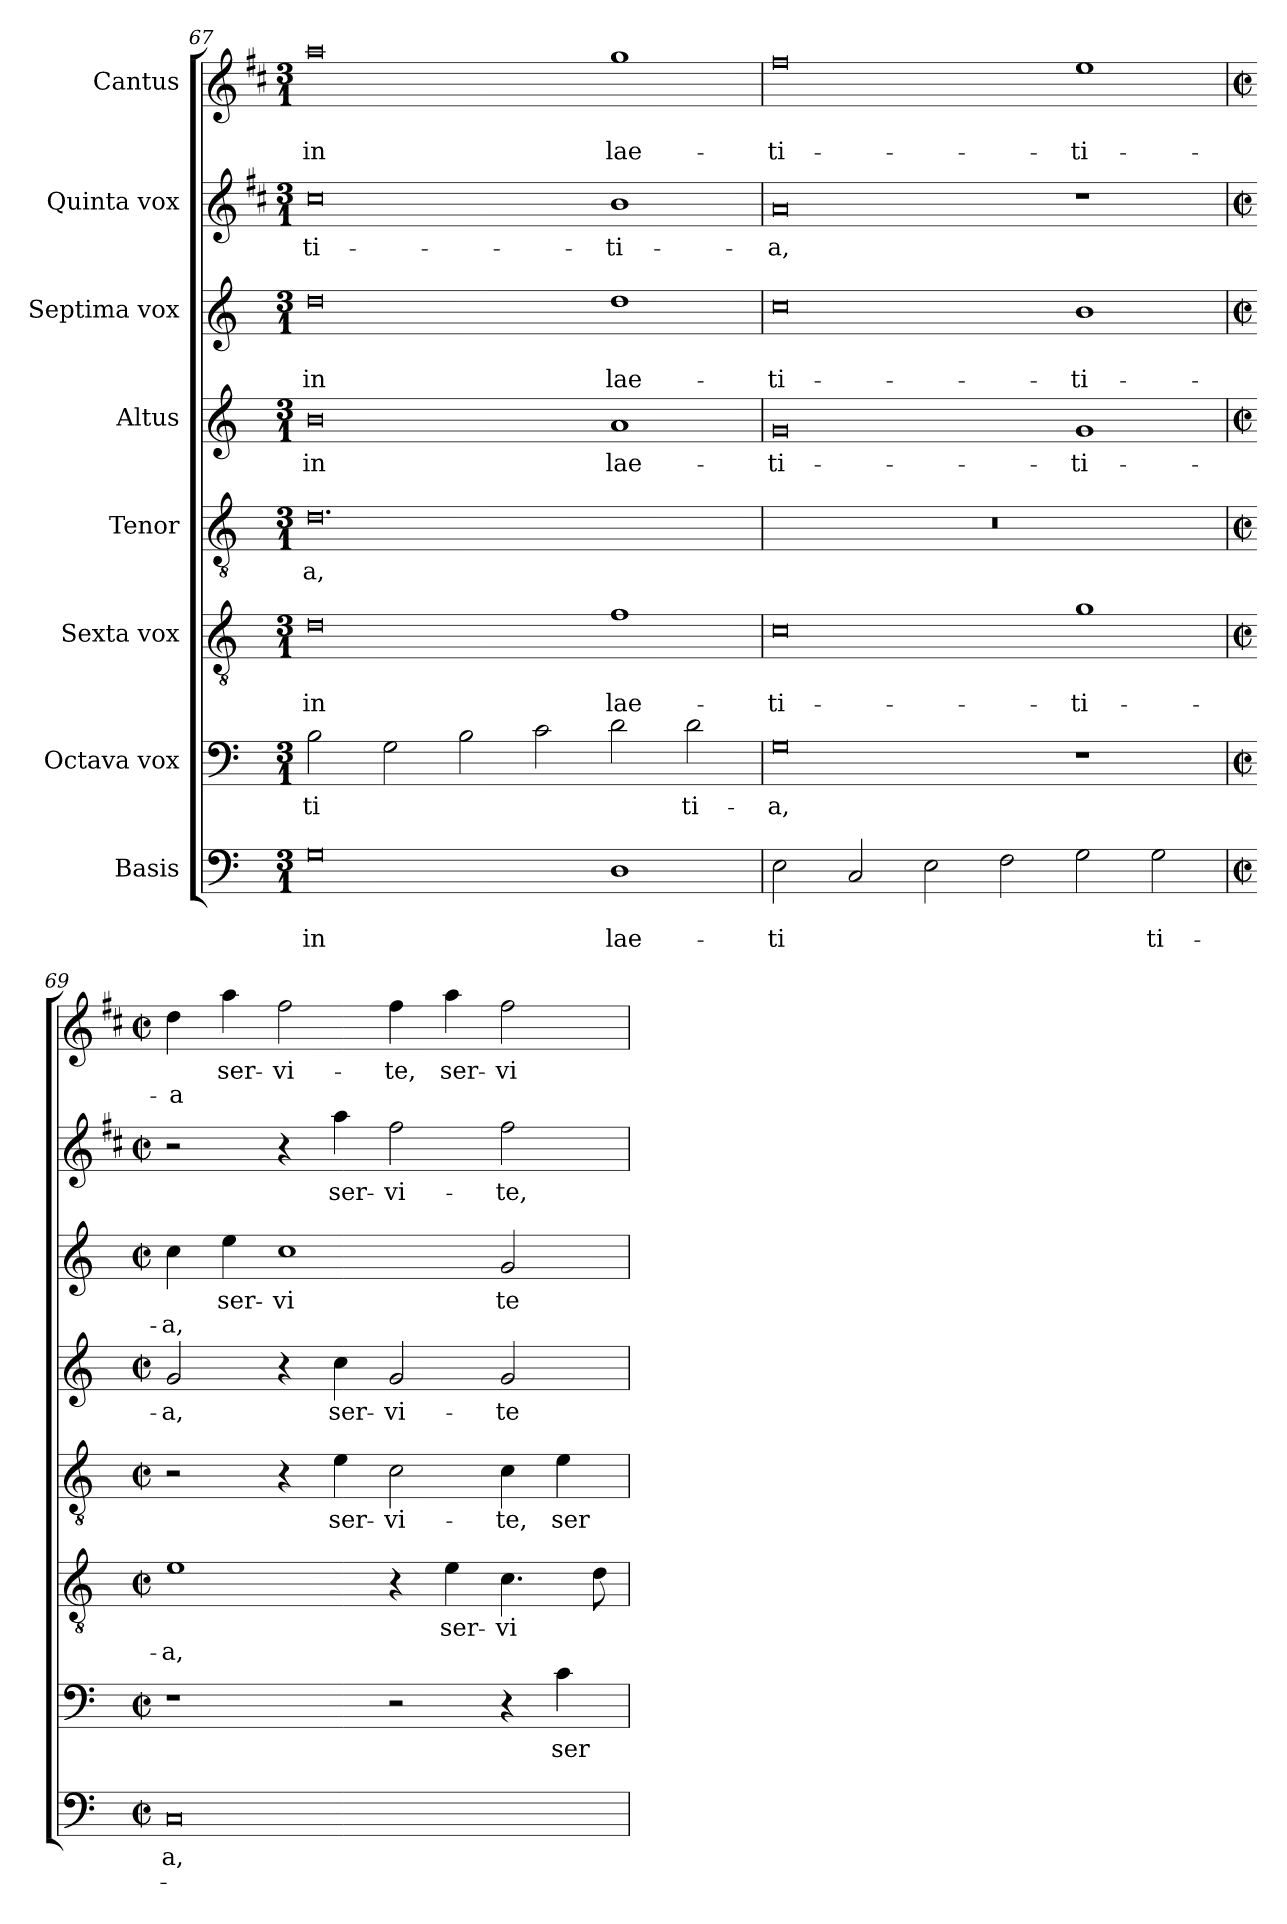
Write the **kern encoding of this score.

**kern	**text	**text	**kern	**text	**kern	**text	**text	**kern	**text	**kern	**text	**kern	**text	**text	**kern	**text	**kern	**text	**text
*part8	*part8	*part8	*part7	*part7	*part6	*part6	*part6	*part5	*part5	*part4	*part4	*part3	*part3	*part3	*part2	*part2	*part1	*part1	*part1
*staff8	*staff8	*staff8	*staff7	*staff7	*staff6	*staff6	*staff6	*staff5	*staff5	*staff4	*staff4	*staff3	*staff3	*staff3	*staff2	*staff2	*staff1	*staff1	*staff1
*I"Basis	*	*	*I"Octava vox	*	*I"Sexta vox	*	*	*I"Tenor	*	*I"Altus	*	*I"Septima vox	*	*	*I"Quinta vox	*	*I"Cantus	*	*
*clefF4	*	*	*clefF4	*	*clefGv2	*	*	*clefGv2	*	*clefG2	*	*clefG2	*	*	*clefG2	*	*clefG2	*	*
*	*	*	*	*	*	*	*	*	*	*	*	*	*	*	*ITrd1c2	*	*ITrd1c2	*	*
*k[]	*	*	*k[]	*	*k[]	*	*	*k[]	*	*k[]	*	*k[]	*	*	*k[]	*	*k[]	*	*
*C:	*	*	*C:	*	*C:	*	*	*C:	*	*C:	*	*C:	*	*	*C:	*	*C:	*	*
*M3/1	*	*	*M3/1	*	*M3/1	*	*	*M3/1	*	*M3/1	*	*M3/1	*	*	*M3/1	*	*M3/1	*	*
=67	=67	=67	=67	=67	=67	=67	=67	=67	=67	=67	=67	=67	=67	=67	=67	=67	=67	=67	=67
!	!	!LO:LY:b	!	!LO:LY:b	!	!	!LO:LY:b	!	!LO:LY:b	!	!LO:LY:b	!	!	!LO:LY:b	!	!LO:LY:b	!	!	!LO:LY:b
0G	.	in	2B	-ti	0d	.	in	0.d	-a,	0b	in	0dd	.	in	0b	-ti-	0gg	.	in
.	.	.	2G	.	.	.	.	.	.	.	.	.	.	.	.	.	.	.	.
.	.	.	2B	.	.	.	.	.	.	.	.	.	.	.	.	.	.	.	.
.	.	.	2c	.	.	.	.	.	.	.	.	.	.	.	.	.	.	.	.
!	!	!LO:LY:b	!	!	!	!	!LO:LY:b	!	!	!	!LO:LY:b	!	!	!LO:LY:b	!	!LO:LY:b	!	!	!LO:LY:b
1D	.	lae-	2d	.	1f	.	lae-	.	.	1a	lae-	1dd	.	lae-	1a	-ti-	1ff	.	lae-
!	!	!	!	!LO:LY:b	!	!	!	!	!	!	!	!	!	!	!	!	!	!	!
.	.	.	2d	ti-	.	.	.	.	.	.	.	.	.	.	.	.	.	.	.
=68	=68	=68	=68	=68	=68	=68	=68	=68	=68	=68	=68	=68	=68	=68	=68	=68	=68	=68	=68
!	!	!LO:LY:b	!	!LO:LY:b	!	!	!LO:LY:b	!	!	!	!LO:LY:b	!	!	!LO:LY:b	!	!LO:LY:b	!	!	!LO:LY:b
2E	.	-ti	0G	-a,	0c	.	-ti-	0.r	.	0g	-ti-	0cc	.	-ti-	0g	-a,	0ee	.	-ti-
2C	.	.	.	.	.	.	.	.	.	.	.	.	.	.	.	.	.	.	.
2E	.	.	.	.	.	.	.	.	.	.	.	.	.	.	.	.	.	.	.
2F	.	.	.	.	.	.	.	.	.	.	.	.	.	.	.	.	.	.	.
!	!	!	!	!	!	!	!LO:LY:b	!	!	!	!LO:LY:b	!	!	!LO:LY:b	!	!	!	!	!LO:LY:b
2G	.	.	1r	.	1g	.	-ti-	.	.	1g	-ti-	1b	.	-ti-	1r	.	1dd	.	-ti-
!	!	!LO:LY:b	!	!	!	!	!	!	!	!	!	!	!	!	!	!	!	!	!
2G	.	ti-	.	.	.	.	.	.	.	.	.	.	.	.	.	.	.	.	.
=69	=69	=69	=69	=69	=69	=69	=69	=69	=69	=69	=69	=69	=69	=69	=69	=69	=69	=69	=69
*M4/2	*	*	*M4/2	*	*M4/2	*	*	*M4/2	*	*M4/2	*	*M4/2	*	*	*M4/2	*	*M4/2	*	*
*met(c|)	*	*	*met(c|)	*	*met(c|)	*	*	*met(c|)	*	*met(c|)	*	*met(c|)	*	*	*met(c|)	*	*met(c|)	*	*
!	!LO:LY:b	!	!	!	!	!	!LO:LY:b	!	!	!	!LO:LY:b	!	!	!LO:LY:b	!	!	!	!	!LO:LY:b
0C	-a,	.	1r	.	1e	.	-a,	2r	.	2g	-a,	4cc	.	-a,	2r	.	4cc	.	-a
!	!	!	!	!	!	!	!	!	!	!	!	!	!LO:LY:b	!	!	!	!	!LO:LY:b	!
.	.	.	.	.	.	.	.	.	.	.	.	4ee	ser-	.	.	.	4gg	ser-	.
!	!	!	!	!	!	!	!	!	!	!	!	!	!LO:LY:b	!	!	!	!	!LO:LY:b	!
.	.	.	.	.	.	.	.	4r	.	4r	.	1cc	-vi	.	4r	.	2ee	-vi-	.
!	!	!	!	!	!	!	!	!	!LO:LY:b	!	!LO:LY:b	!	!	!	!	!LO:LY:b	!	!	!
.	.	.	.	.	.	.	.	4e	ser-	4cc	ser-	.	.	.	4gg	ser-	.	.	.
!	!	!	!	!	!	!	!	!	!LO:LY:b	!	!LO:LY:b	!	!	!	!	!LO:LY:b	!	!LO:LY:b	!
.	.	.	2r	.	4r	.	.	2c	-vi-	2g	-vi-	.	.	.	2ee	-vi-	4ee	-te,	.
!	!	!	!	!	!	!LO:LY:b	!	!	!	!	!	!	!	!	!	!	!	!LO:LY:b	!
.	.	.	.	.	4e	ser-	.	.	.	.	.	.	.	.	.	.	4gg	ser-	.
!	!	!	!	!	!	!LO:LY:b	!	!	!LO:LY:b	!	!LO:LY:b	!	!LO:LY:b	!	!	!LO:LY:b	!	!LO:LY:b	!
.	.	.	4r	.	4.c	-vi	.	4c	-te,	2g	-te	2g	te	.	2ee	-te,	2ee	-vi-	.
!	!	!	!	!LO:LY:b	!	!	!	!	!LO:LY:b	!	!	!	!	!	!	!	!	!	!
.	.	.	4c	ser-	.	.	.	4e	ser-	.	.	.	.	.	.	.	.	.	.
.	.	.	.	.	8d	.	.	.	.	.	.	.	.	.	.	.	.	.	.
=	=	=	=	=	=	=	=	=	=	=	=	=	=	=	=	=	=	=	=
*-	*-	*-	*-	*-	*-	*-	*-	*-	*-	*-	*-	*-	*-	*-	*-	*-	*-	*-	*-
